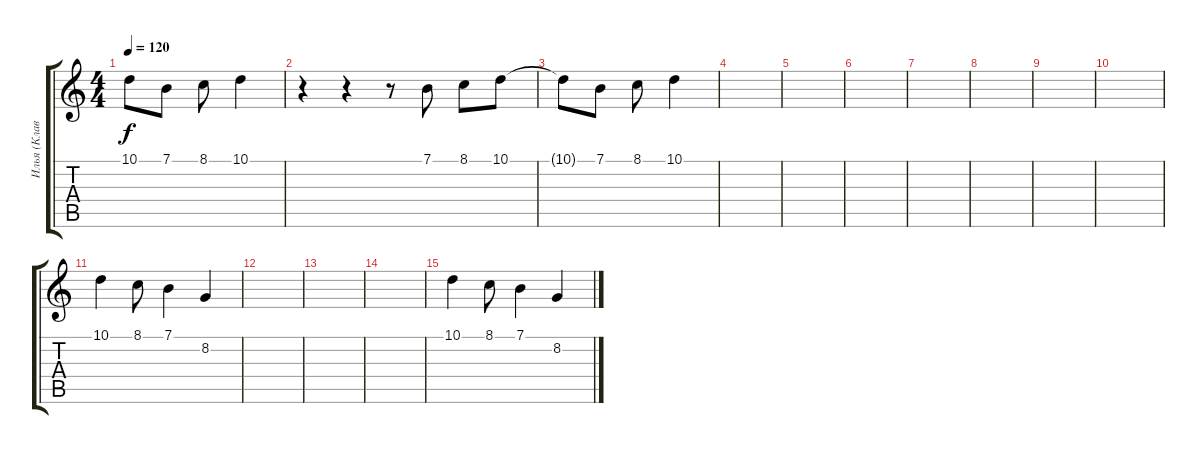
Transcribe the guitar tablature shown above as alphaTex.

\track ("Илья (Клавишные)" "Илья (Клав") {instrument electricgrandpiano}
\staff {score tabs}
\tuning (E4 B3 G3 D3 A2 E2) {hide}
\ts (4 4)
\tempo 120
\clef g2
\ks c
10.1{t}.8{dy f} 7.1.8 8.1.8 10.1.4 |
r.4 r.4 r.8 7.1.8 8.1.8 10.1.8 |
10.1{t}.8 7.1.8 8.1.8 10.1.4 |
|
|
|
|
|
|
|
10.1.4 8.1.8 7.1.4 8.2.4 |
|
|
|
10.1.4 8.1.8 7.1.4 8.2.4
